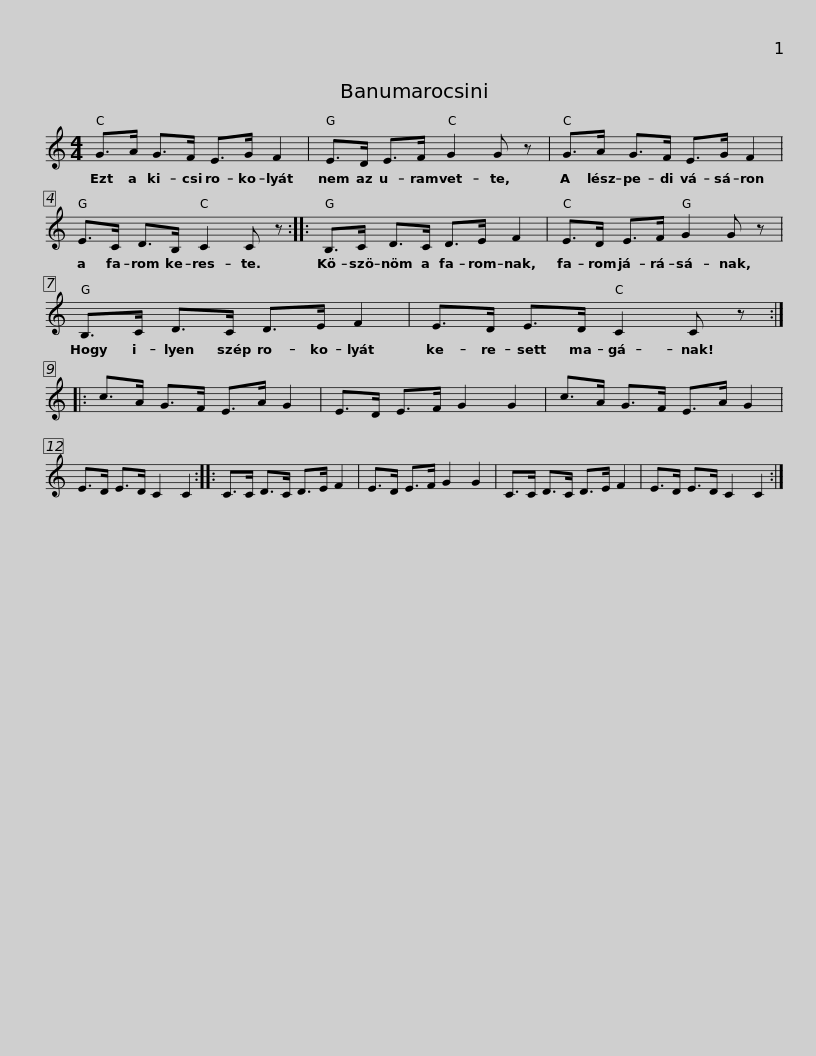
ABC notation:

X:1
L:1/8
M:4/4
I:linebreak $
K:C
V:1 treble
V:1
 G>A G>F E>G F2 | E>D E>F G2 G z | G>A G>F E>G F2 | E>C D>B, C2 C z ::$ B,>C D>C D>E F2 | %5
 E>D E>F G2 G z | B,>C D>C D>E F2 | E>D E>D C2 C z ::$ c>A G>F E>A G2 | E>D E>F G2 G2 | %10
 c>A G>F E>A G2 | E>D E>D C2 C2 ::$ C>C D>C D>E F2 | E>D E>F G2 G2 | C>C D>C D>E F2 | %15
 E>D E>D C2 C2 :| %16
